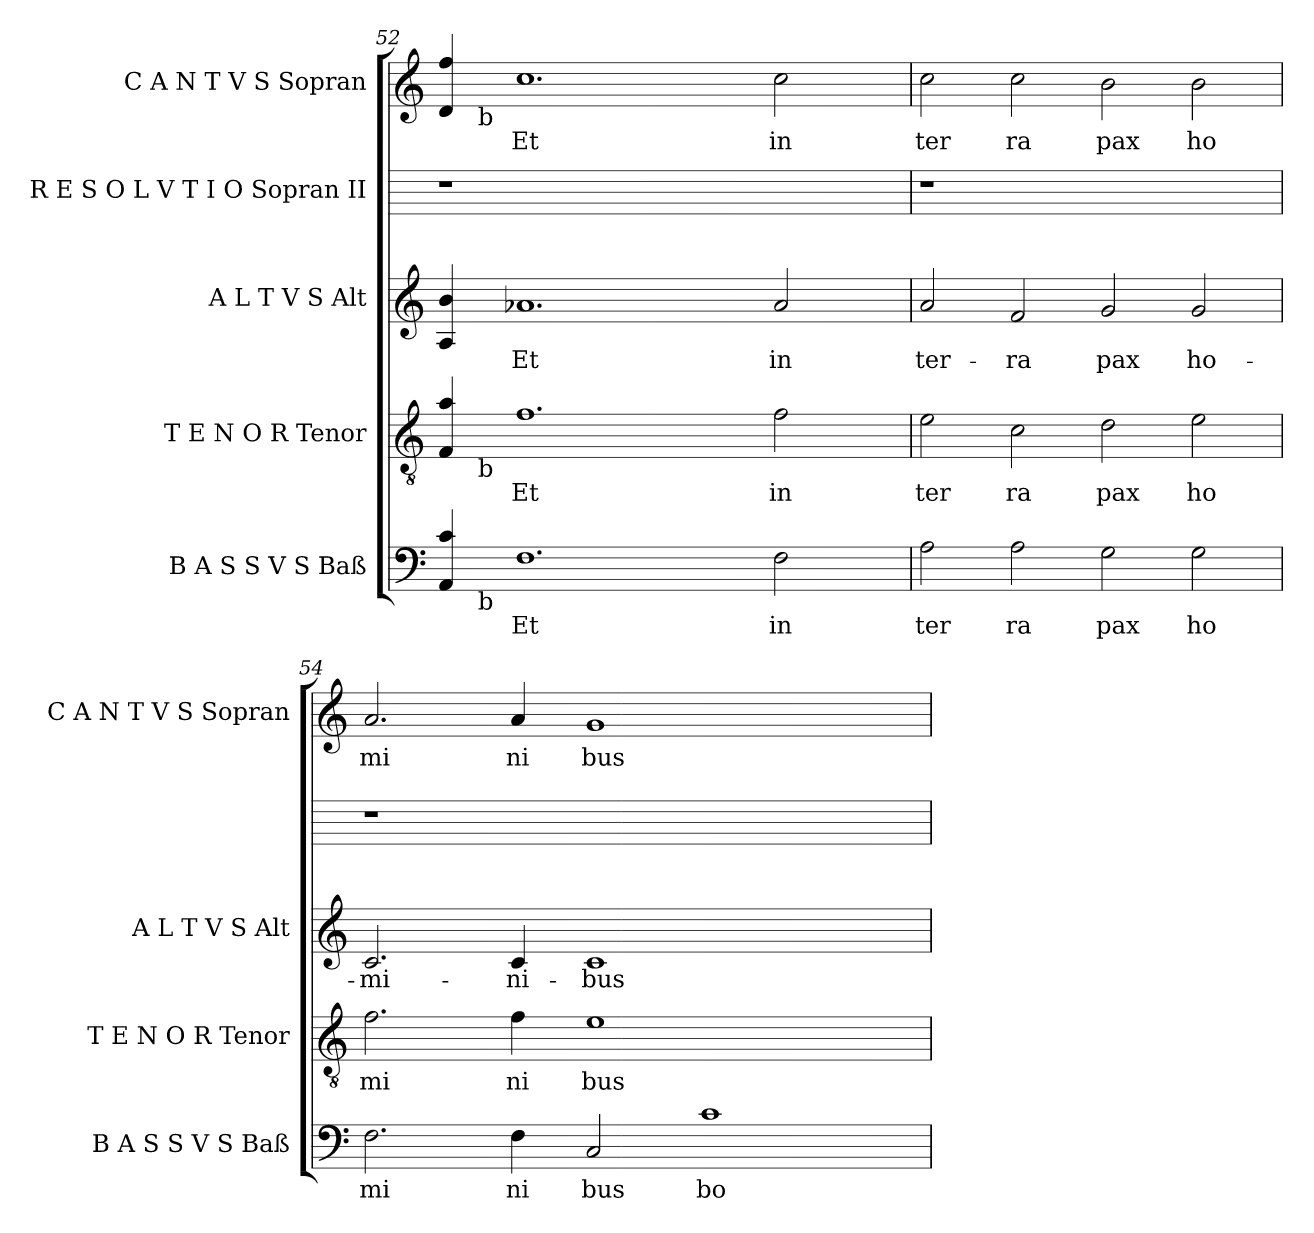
**kern	**text	**kern	**text	**kern	**text	**kern	**kern	**text
*part5	*part5	*part4	*part4	*part3	*part3	*part2	*part1	*part1
*staff5	*staff5	*staff4	*staff4	*staff3	*staff3	*staff2	*staff1	*staff1
*I"B A S S V S  Baß	*	*I"T E N O R  Tenor	*	*I"A L T V S  Alt	*	*I"R E S O L V T I O  Sopran II	*I"C A N T V S  Sopran	*
*I'B A S S V S  Baß	*	*I'T E N O R  Tenor	*	*I'A L T V S  Alt	*	*	*I'C A N T V S  Sopran	*
!!LO:PB:g=z
*clefF4	*	*clefGv2	*	*clefG2	*	*	*clefG2	*
*k[]	*	*k[]	*	*k[]	*	*	*k[]	*
*C:	*	*C:	*	*C:	*	*	*C:	*
=52	=52	=52	=52	=52	=52	=52	=52	=52
*^	*	*^	*	*	*	*	*^	*
4c/ 4AA/	8ryy	.	4a/ 4F/	8ryy	.	4b/ 4A/	.	1r	4ff/ 4d/	8ryy	.
!	!	!	!	!	!	!	!	!	!	!LO:TX:b:t=b	!
!	!	!	!	!LO:TX:b:t=b	!	!	!	!	!	!	!
!	!LO:TX:b:t=b	!	!	!	!	!	!	!	!	!	!
.	1ryy	.	.	1ryy	.	.	.	.	.	1ryy	.
!	!	!LO:LY:b:cj	!	!	!LO:LY:b:cj	!	!LO:LY:b:cj	!	!	!	!LO:LY:b:cj
1.F	.	Et	1.f	.	Et	1.a-X	Et	.	1.cc	.	Et
.	.	.	.	.	.	.	.	1ryy	.	.	.
.	1ryy	.	.	1ryy	.	.	.	.	.	1ryy	.
!	!	!LO:LY:b:cj	!	!	!LO:LY:b:cj	!	!LO:LY:b:cj	!	!	!	!LO:LY:b:cj
2F\	.	in	2f\	.	in	2a-/	in	.	2cc\	.	in
.	.	.	.	.	.	.	.	4ryy	.	.	.
.	8ryy	.	.	8ryy	.	.	.	.	.	8ryy	.
=53	=53	=53	=53	=53	=53	=53	=53	=53	=53	=53	=53
!	!	!LO:LY:b:cj	!	!	!LO:LY:b:cj	!	!LO:LY:b:cj	!	!	!	!LO:LY:b:cj
*v	*v	*	*	*	*	*	*	*	*v	*v	*
*	*	*v	*v	*	*	*	*	*	*
2A\	ter	2e\	ter	2a/	ter-	1r	2cc\	ter
!	!LO:LY:b:cj	!	!LO:LY:b:cj	!	!LO:LY:b:cj	!	!	!LO:LY:b:cj
2A\	ra	2c\	ra	2f/	-ra	.	2cc\	ra
!	!LO:LY:b:cj	!	!LO:LY:b:cj	!	!LO:LY:b:cj	!	!	!LO:LY:b:cj
2G\	pax	2d\	pax	2g/	pax	1ryy	2b\	pax
!	!LO:LY:b:cj	!	!LO:LY:b:cj	!	!LO:LY:b:cj	!	!	!LO:LY:b:cj
2G\	ho	2e\	ho	2g/	ho-	.	2b\	ho
=54	=54	=54	=54	=54	=54	=54	=54	=54
!	!LO:LY:b:cj	!	!LO:LY:b:cj	!	!LO:LY:b:cj	!	!	!LO:LY:b:cj
2.F\	mi	2.f\	mi	2.c/	-mi-	1r	2.a/	mi
!	!LO:LY:b:cj	!	!LO:LY:b:cj	!	!LO:LY:b:cj	!	!	!LO:LY:b:cj
4F\	ni	4f\	ni	4c/	-ni-	.	4a/	ni
!	!LO:LY:b:cj	!	!LO:LY:b:cj	!	!LO:LY:b:cj	!	!	!LO:LY:b:cj
2C/	bus	1e	bus	1c	-bus	1.ryy	1g	bus
!	!LO:LY:b:cj	!	!	!	!	!	!	!
1c	bo	.	.	.	.	.	.	.
.	.	2ryy	.	2ryy	.	.	2ryy	.
=	=	=	=	=	=	=	=	=
*-	*-	*-	*-	*-	*-	*-	*-	*-
